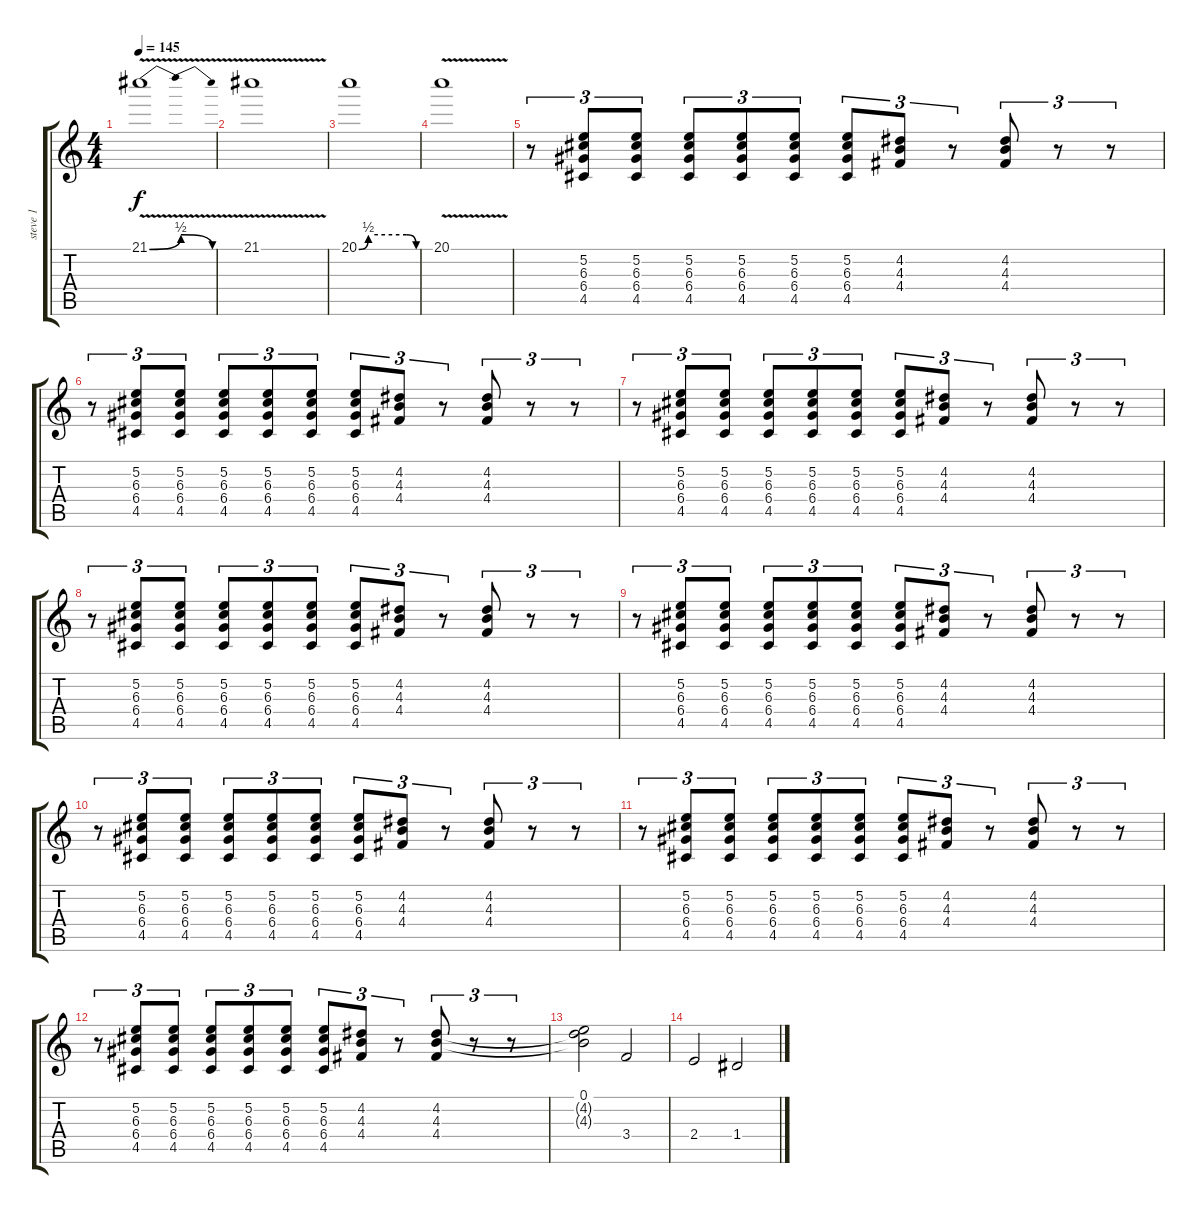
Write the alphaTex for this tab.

\track ("steve 1" "steve 1") {instrument distortionguitar}
\staff {score tabs}
\tuning (E4 B3 G3 D3 A2 E2) {hide}
\ts (4 4)
\tempo 145
\clef g2
\ks c
21.1{be (bendrelease 0 0 20 2 52 2 60 0) v}.1{dy f} |
21.1{v}.1 |
20.1{be (custom 0 0 10 2 20 2 50 2 60 0)}.1 |
20.1{v}.1 |
r.8{tu (3 2)} (5.2 6.3 6.4 4.5).8{tu (3 2)} (5.2 6.3 6.4 4.5).8{tu (3 2)} (5.2 6.3 6.4 4.5).8{tu (3 2)} (5.2 6.3 6.4 4.5).8{tu (3 2)} (5.2 6.3 6.4 4.5).8{tu (3 2)} (5.2 6.3 6.4 4.5).8{tu (3 2)} (4.2 4.3 4.4).8{tu (3 2)} r.8{tu (3 2)} (4.2 4.3 4.4).8{tu (3 2)} r.8{tu (3 2)} r.8{tu (3 2)} |
r.8{tu (3 2)} (5.2 6.3 6.4 4.5).8{tu (3 2)} (5.2 6.3 6.4 4.5).8{tu (3 2)} (5.2 6.3 6.4 4.5).8{tu (3 2)} (5.2 6.3 6.4 4.5).8{tu (3 2)} (5.2 6.3 6.4 4.5).8{tu (3 2)} (5.2 6.3 6.4 4.5).8{tu (3 2)} (4.2 4.3 4.4).8{tu (3 2)} r.8{tu (3 2)} (4.2 4.3 4.4).8{tu (3 2)} r.8{tu (3 2)} r.8{tu (3 2)} |
r.8{tu (3 2)} (5.2 6.3 6.4 4.5).8{tu (3 2)} (5.2 6.3 6.4 4.5).8{tu (3 2)} (5.2 6.3 6.4 4.5).8{tu (3 2)} (5.2 6.3 6.4 4.5).8{tu (3 2)} (5.2 6.3 6.4 4.5).8{tu (3 2)} (5.2 6.3 6.4 4.5).8{tu (3 2)} (4.2 4.3 4.4).8{tu (3 2)} r.8{tu (3 2)} (4.2 4.3 4.4).8{tu (3 2)} r.8{tu (3 2)} r.8{tu (3 2)} |
r.8{tu (3 2)} (5.2 6.3 6.4 4.5).8{tu (3 2)} (5.2 6.3 6.4 4.5).8{tu (3 2)} (5.2 6.3 6.4 4.5).8{tu (3 2)} (5.2 6.3 6.4 4.5).8{tu (3 2)} (5.2 6.3 6.4 4.5).8{tu (3 2)} (5.2 6.3 6.4 4.5).8{tu (3 2)} (4.2 4.3 4.4).8{tu (3 2)} r.8{tu (3 2)} (4.2 4.3 4.4).8{tu (3 2)} r.8{tu (3 2)} r.8{tu (3 2)} |
r.8{tu (3 2)} (5.2 6.3 6.4 4.5).8{tu (3 2)} (5.2 6.3 6.4 4.5).8{tu (3 2)} (5.2 6.3 6.4 4.5).8{tu (3 2)} (5.2 6.3 6.4 4.5).8{tu (3 2)} (5.2 6.3 6.4 4.5).8{tu (3 2)} (5.2 6.3 6.4 4.5).8{tu (3 2)} (4.2 4.3 4.4).8{tu (3 2)} r.8{tu (3 2)} (4.2 4.3 4.4).8{tu (3 2)} r.8{tu (3 2)} r.8{tu (3 2)} |
r.8{tu (3 2)} (5.2 6.3 6.4 4.5).8{tu (3 2)} (5.2 6.3 6.4 4.5).8{tu (3 2)} (5.2 6.3 6.4 4.5).8{tu (3 2)} (5.2 6.3 6.4 4.5).8{tu (3 2)} (5.2 6.3 6.4 4.5).8{tu (3 2)} (5.2 6.3 6.4 4.5).8{tu (3 2)} (4.2 4.3 4.4).8{tu (3 2)} r.8{tu (3 2)} (4.2 4.3 4.4).8{tu (3 2)} r.8{tu (3 2)} r.8{tu (3 2)} |
r.8{tu (3 2)} (5.2 6.3 6.4 4.5).8{tu (3 2)} (5.2 6.3 6.4 4.5).8{tu (3 2)} (5.2 6.3 6.4 4.5).8{tu (3 2)} (5.2 6.3 6.4 4.5).8{tu (3 2)} (5.2 6.3 6.4 4.5).8{tu (3 2)} (5.2 6.3 6.4 4.5).8{tu (3 2)} (4.2 4.3 4.4).8{tu (3 2)} r.8{tu (3 2)} (4.2 4.3 4.4).8{tu (3 2)} r.8{tu (3 2)} r.8{tu (3 2)} |
r.8{tu (3 2)} (5.2 6.3 6.4 4.5).8{tu (3 2)} (5.2 6.3 6.4 4.5).8{tu (3 2)} (5.2 6.3 6.4 4.5).8{tu (3 2)} (5.2 6.3 6.4 4.5).8{tu (3 2)} (5.2 6.3 6.4 4.5).8{tu (3 2)} (5.2 6.3 6.4 4.5).8{tu (3 2)} (4.2 4.3 4.4).8{tu (3 2)} r.8{tu (3 2)} (4.2 4.3 4.4).8{tu (3 2)} r.8{tu (3 2)} r.8{tu (3 2)} |
(0.1 4.2{t} 4.3{t}).2 3.4.2 |
2.4.2 1.4.2
